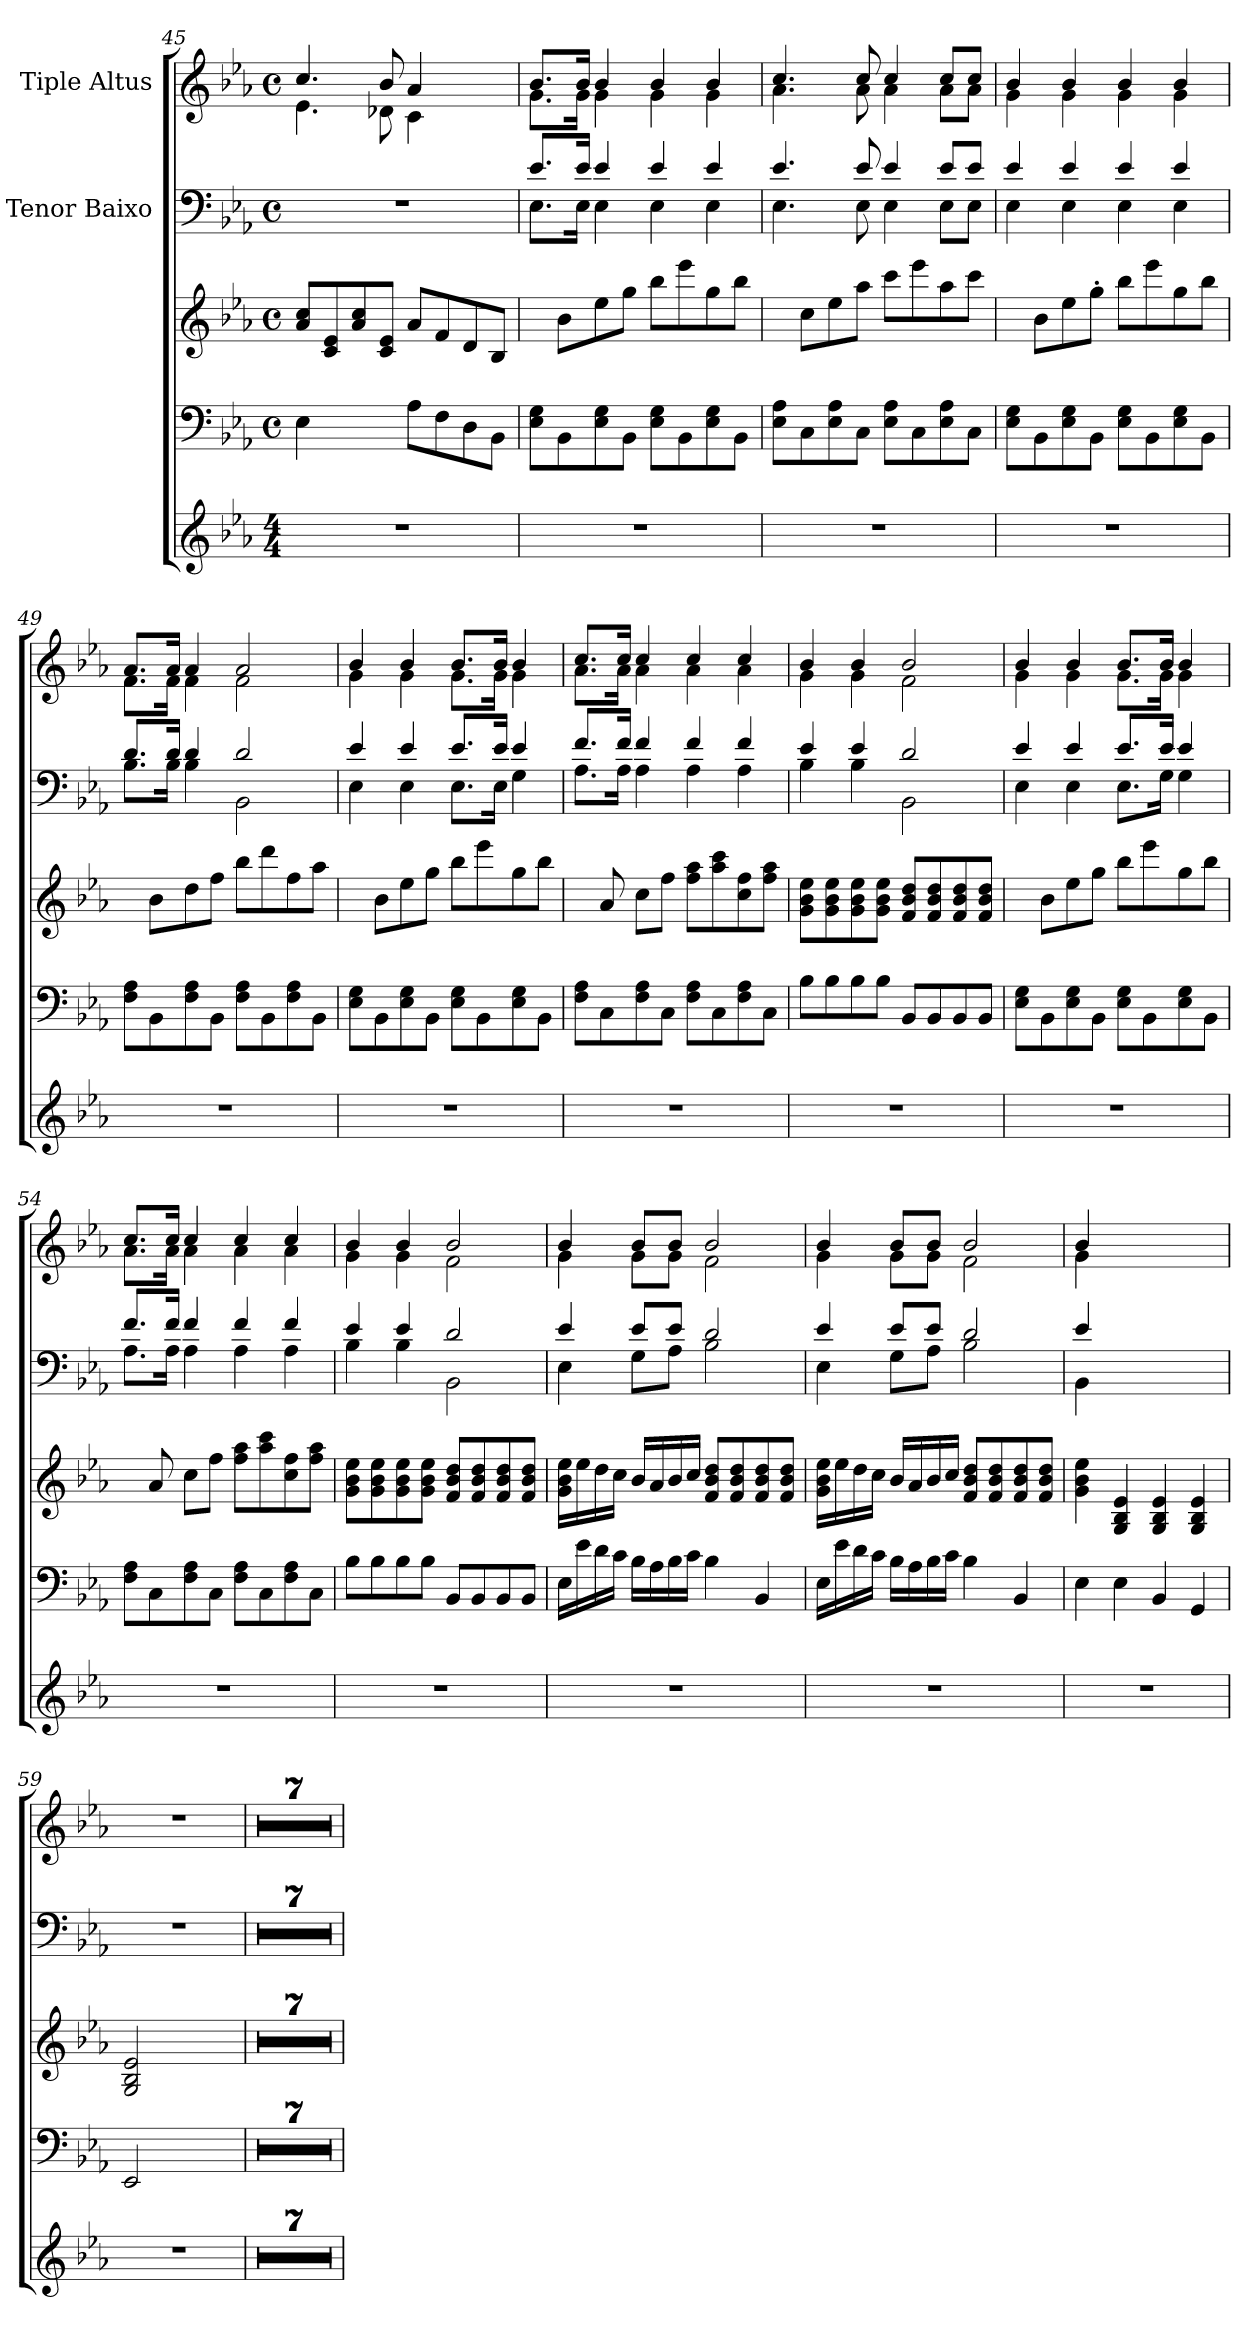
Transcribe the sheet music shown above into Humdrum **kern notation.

**kern	**kern	**kern	**kern	**kern
*part5	*part4	*part3	*part2	*part1
*staff5	*staff4	*staff3	*staff2	*staff1
*	*	*	*I"Tenor Baixo	*I"Tiple Altus
*clefG2	*clefF4	*clefG2	*clefF4	*clefG2
*k[b-e-a-]	*k[b-e-a-]	*k[b-e-a-]	*k[b-e-a-]	*k[b-e-a-]
*E-:	*E-:	*E-:	*E-:	*E-:
*M4/4	*M4/4	*M4/4	*M4/4	*M4/4
*	*met(c)	*met(c)	*met(c)	*met(c)
=45	=45	=45	=45	=45
*	*	*	*	*^
1r	4E-\	8a-/ 8cc/L	1r	4.cc/	4.e-\
.	.	8c/ 8e-/	.	.	.
.	4ryy	8a-/ 8cc/	.	.	.
.	.	8c/ 8e-/J	.	8b-/	8d-X\
.	8A-\L	8a-/L	.	4a-/	4c\
.	8F\	8f/	.	.	.
.	8D\	8d/	.	4ryy	4ryy
.	8BB-\J	8B-/J	.	.	.
!!LO:LB:g=z	!!
=46	=46	=46	=46	=46	=46
*	*	*	*^	*	*
1r	8E-\ 8G\L	8ryy	8.e-/L	8.E-\L	8.b-/L	8.g\L
.	8BB-\	8b-\L	.	.	.	.
.	.	.	16e-/Jk	16E-\Jk	16b-/Jk	16g\Jk
.	8E-\ 8G\	8ee-\	4e-/	4E-\	4b-/	4g\
.	8BB-\J	8gg\J	.	.	.	.
.	8E-\ 8G\L	8bb-\L	4e-/	4E-\	4b-/	4g\
.	8BB-\	8eee-\	.	.	.	.
.	8E-\ 8G\	8gg\	4e-/	4E-\	4b-/	4g\
.	8BB-\J	8bb-\J	.	.	.	.
=47	=47	=47	=47	=47	=47	=47
1r	8E-\ 8A-\L	8ryy	4.e-/	4.E-\	4.cc/	4.a-\
.	8C\	8cc\L	.	.	.	.
.	8E-\ 8A-\	8ee-\	.	.	.	.
.	8C\J	8aa-\J	8e-/	8E-\	8cc/	8a-\
.	8E-\ 8A-\L	8ccc\L	4e-/	4E-\	4cc/	4a-\
.	8C\	8eee-\	.	.	.	.
.	8E-\ 8A-\	8aa-\	8e-/L	8E-\L	8cc/L	8a-\L
.	8C\J	8ccc\J	8e-/J	8E-\J	8cc/J	8a-\J
=48	=48	=48	=48	=48	=48	=48
1r	8E-\ 8G\L	8ryy	4e-/	4E-\	4b-/	4g\
.	8BB-\	8b-\L	.	.	.	.
.	8E-\ 8G\	8ee-\	4e-/	4E-\	4b-/	4g\
.	8BB-\J	8gg'>\J	.	.	.	.
.	8E-\ 8G\L	8bb-\L	4e-/	4E-\	4b-/	4g\
.	8BB-\	8eee-\	.	.	.	.
.	8E-\ 8G\	8gg\	4e-/	4E-\	4b-/	4g\
.	8BB-\J	8bb-\J	.	.	.	.
!!LO:PB:g=z	!!
=49	=49	=49	=49	=49	=49	=49
1r	8F\ 8A-\L	8ryy	8.d/L	8.B-\L	8.a-/L	8.f\L
.	8BB-\	8b-\L	.	.	.	.
.	.	.	16d/Jk	16B-\Jk	16a-/Jk	16f\Jk
.	8F\ 8A-\	8dd\	4d/	4B-\	4a-/	4f\
.	8BB-\J	8ff\J	.	.	.	.
.	8F\ 8A-\L	8bb-\L	2d/	2BB-\	2a-/	2f\
.	8BB-\	8ddd\	.	.	.	.
.	8F\ 8A-\	8ff\	.	.	.	.
.	8BB-\J	8aa-\J	.	.	.	.
=50	=50	=50	=50	=50	=50	=50
1r	8E-\ 8G\L	8ryy	4e-/	4E-\	4b-/	4g\
.	8BB-\	8b-\L	.	.	.	.
.	8E-\ 8G\	8ee-\	4e-/	4E-\	4b-/	4g\
.	8BB-\J	8gg\J	.	.	.	.
.	8E-\ 8G\L	8bb-\L	8.e-/L	8.E-\L	8.b-/L	8.g\L
.	8BB-\	8eee-\	.	.	.	.
.	.	.	16e-/Jk	16E-\Jk	16b-/Jk	16g\Jk
.	8E-\ 8G\	8gg\	4e-/	4G\	4b-/	4g\
.	8BB-\J	8bb-\J	.	.	.	.
=51	=51	=51	=51	=51	=51	=51
1r	8F\ 8A-\L	8ryy	8.f/L	8.A-\L	8.cc/L	8.a-\L
.	8C\	8a-/	.	.	.	.
.	.	.	16f/Jk	16A-\Jk	16cc/Jk	16a-\Jk
.	8F\ 8A-\	8cc\L	4f/	4A-\	4cc/	4a-\
.	8C\J	8ff\J	.	.	.	.
.	8F\ 8A-\L	8ff\ 8aa-\L	4f/	4A-\	4cc/	4a-\
.	8C\	8aa-\ 8ccc\	.	.	.	.
.	8F\ 8A-\	8cc\ 8ff\	4f/	4A-\	4cc/	4a-\
.	8C\J	8ff\ 8aa-\J	.	.	.	.
!!LO:LB:g=z	!!
=52	=52	=52	=52	=52	=52	=52
1r	8B-\L	8g\ 8b-\ 8ee-\L	4e-/	4B-\	4b-/	4g\
.	8B-\	8g\ 8b-\ 8ee-\	.	.	.	.
.	8B-\	8g\ 8b-\ 8ee-\	4e-/	4B-\	4b-/	4g\
.	8B-\J	8g\ 8b-\ 8ee-\J	.	.	.	.
.	8BB-/L	8f/ 8b-/ 8dd/L	2d/	2BB-\	2b-/	2f\
.	8BB-/	8f/ 8b-/ 8dd/	.	.	.	.
.	8BB-/	8f/ 8b-/ 8dd/	.	.	.	.
.	8BB-/J	8f/ 8b-/ 8dd/J	.	.	.	.
=53	=53	=53	=53	=53	=53	=53
1r	8E-\ 8G\L	8ryy	4e-/	4E-\	4b-/	4g\
.	8BB-\	8b-\L	.	.	.	.
.	8E-\ 8G\	8ee-\	4e-/	4E-\	4b-/	4g\
.	8BB-\J	8gg\J	.	.	.	.
.	8E-\ 8G\L	8bb-\L	8.e-/L	8.E-\L	8.b-/L	8.g\L
.	8BB-\	8eee-\	.	.	.	.
.	.	.	16e-/Jk	16G\Jk	16b-/Jk	16g\Jk
.	8E-\ 8G\	8gg\	4e-/	4G\	4b-/	4g\
.	8BB-\J	8bb-\J	.	.	.	.
=54	=54	=54	=54	=54	=54	=54
1r	8F\ 8A-\L	8ryy	8.f/L	8.A-\L	8.cc/L	8.a-\L
.	8C\	8a-/	.	.	.	.
.	.	.	16f/Jk	16A-\Jk	16cc/Jk	16a-\Jk
.	8F\ 8A-\	8cc\L	4f/	4A-\	4cc/	4a-\
.	8C\J	8ff\J	.	.	.	.
.	8F\ 8A-\L	8ff\ 8aa-\L	4f/	4A-\	4cc/	4a-\
.	8C\	8aa-\ 8ccc\	.	.	.	.
.	8F\ 8A-\	8cc\ 8ff\	4f/	4A-\	4cc/	4a-\
.	8C\J	8ff\ 8aa-\J	.	.	.	.
=55	=55	=55	=55	=55	=55	=55
1r	8B-\L	8g\ 8b-\ 8ee-\L	4e-/	4B-\	4b-/	4g\
.	8B-\	8g\ 8b-\ 8ee-\	.	.	.	.
.	8B-\	8g\ 8b-\ 8ee-\	4e-/	4B-\	4b-/	4g\
.	8B-\J	8g\ 8b-\ 8ee-\J	.	.	.	.
.	8BB-/L	8f/ 8b-/ 8dd/L	2d/	2BB-\	2b-/	2f\
.	8BB-/	8f/ 8b-/ 8dd/	.	.	.	.
.	8BB-/	8f/ 8b-/ 8dd/	.	.	.	.
.	8BB-/J	8f/ 8b-/ 8dd/J	.	.	.	.
!!LO:LB:g=z	!!
=56	=56	=56	=56	=56	=56	=56
1r	16E-\LL	16g\ 16b-\ 16ee-\LL	4e-/	4E-\	4b-/	4g\
.	16e-\	16ee-\	.	.	.	.
.	16d\	16dd\	.	.	.	.
.	16c\JJ	16cc\JJ	.	.	.	.
.	16B-\LL	16b-/LL	8e-/L	8G\L	8b-/L	8g\L
.	16A-\	16a-/	.	.	.	.
.	16B-\	16b-/	8e-/J	8A-\J	8b-/J	8g\J
.	16c\JJ	16cc/JJ	.	.	.	.
.	4B-\	8f/ 8b-/ 8dd/L	2d/	2B-\	2b-/	2f\
.	.	8f/ 8b-/ 8dd/	.	.	.	.
.	4BB-/	8f/ 8b-/ 8dd/	.	.	.	.
.	.	8f/ 8b-/ 8dd/J	.	.	.	.
=57	=57	=57	=57	=57	=57	=57
1r	16E-\LL	16g\ 16b-\ 16ee-\LL	4e-/	4E-\	4b-/	4g\
.	16e-\	16ee-\	.	.	.	.
.	16d\	16dd\	.	.	.	.
.	16c\JJ	16cc\JJ	.	.	.	.
.	16B-\LL	16b-/LL	8e-/L	8G\L	8b-/L	8g\L
.	16A-\	16a-/	.	.	.	.
.	16B-\	16b-/	8e-/J	8A-\J	8b-/J	8g\J
.	16c\JJ	16cc/JJ	.	.	.	.
.	4B-\	8f/ 8b-/ 8dd/L	2d/	2B-\	2b-/	2f\
.	.	8f/ 8b-/ 8dd/	.	.	.	.
.	4BB-/	8f/ 8b-/ 8dd/	.	.	.	.
.	.	8f/ 8b-/ 8dd/J	.	.	.	.
=58	=58	=58	=58	=58	=58	=58
1r	4E-\	4g\ 4b-\ 4ee-\	4e-/	4BB-\	4b-/	4g\
.	4E-\	4G/ 4B-/ 4e-/	2.ryy	2.ryy	2.ryy	2.ryy
.	4BB-/	4G/ 4B-/ 4e-/	.	.	.	.
.	4GG/	4G/ 4B-/ 4e-/	.	.	.	.
*	*	*	*v	*v	*	*
*	*	*	*	*v	*v
=59	=59	=59	=59	=59
1r	2EE-/	2G/ 2B-/ 2e-/	1r	1r
.	2ryy	2ryy	.	.
!!LO:PB:g=z
=60	=60	=60	=60	=60
1r	1r	1r	1r	1r
=61	=61	=61	=61	=61
1r	1r	1r	1r	1r
=62	=62	=62	=62	=62
1r	1r	1r	1r	1r
=63	=63	=63	=63	=63
1r	1r	1r	1r	1r
=64	=64	=64	=64	=64
1r	1r	1r	1r	1r
=65	=65	=65	=65	=65
1r	1r	1r	1r	1r
!!LO:LB:g=z
=66	=66	=66	=66	=66
1r	1r	1r	1r	1r
=	=	=	=	=
*-	*-	*-	*-	*-
